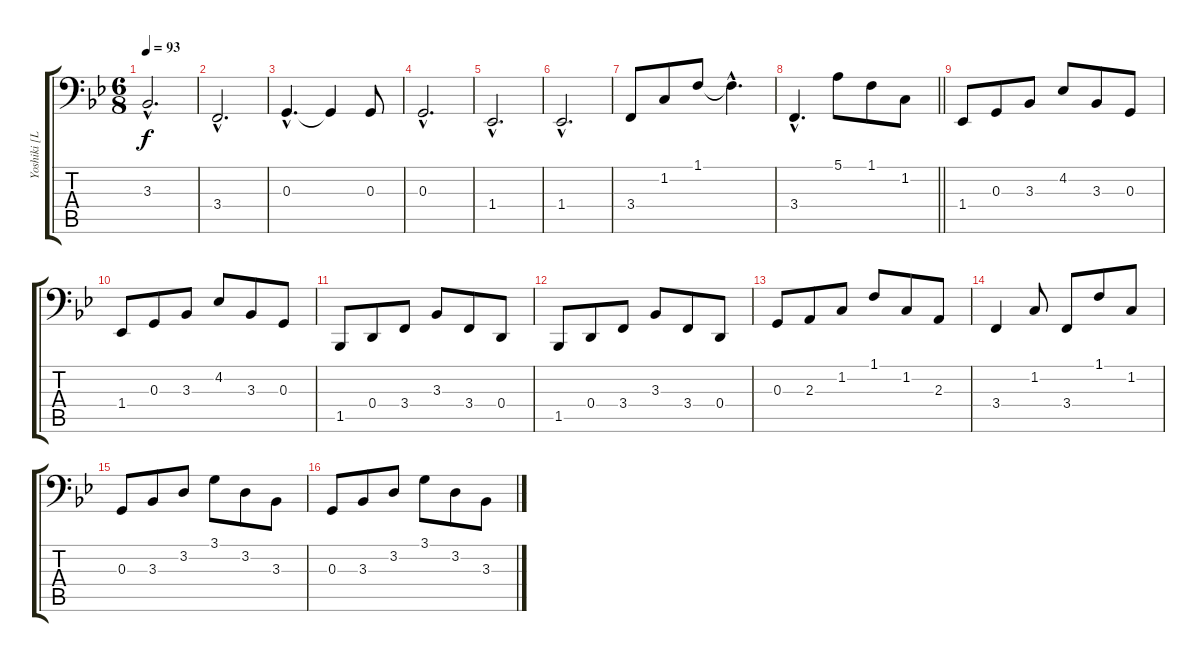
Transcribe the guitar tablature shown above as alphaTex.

\track ("Yoshiki [L]" "Yoshiki [L") {instrument acousticgrandpiano}
\staff {score tabs}
\tuning (E3 B2 G2 D2 A1 E1) {hide}
\ts (6 8)
\tempo 93
\clef f4
\ks bb
3.3{hac}.2{d dy f} |
3.4{hac}.2{d} |
0.3{hac}.4{d} 0.3{t}.4 0.3.8 |
0.3{hac}.2{d} |
1.4{hac}.2{d} |
1.4{hac}.2{d} |
3.4.8 1.2.8 1.1.8 1.1{hac t}.4{d} |
\barLineRight lightlight
3.4{hac}.4{d} 5.1.8 1.1.8 1.2.8 |
1.4.8 0.3.8 3.3.8 4.2.8 3.3.8 0.3.8 |
1.4.8 0.3.8 3.3.8 4.2.8 3.3.8 0.3.8 |
1.5.8 0.4.8 3.4.8 3.3.8 3.4.8 0.4.8 |
1.5.8 0.4.8 3.4.8 3.3.8 3.4.8 0.4.8 |
0.3.8 2.3.8 1.2.8 1.1.8 1.2.8 2.3.8 |
3.4.4 1.2.8 3.4.8 1.1.8 1.2.8 |
0.3.8 3.3.8 3.2.8 3.1.8 3.2.8 3.3.8 |
0.3.8 3.3.8 3.2.8 3.1.8 3.2.8 3.3.8
